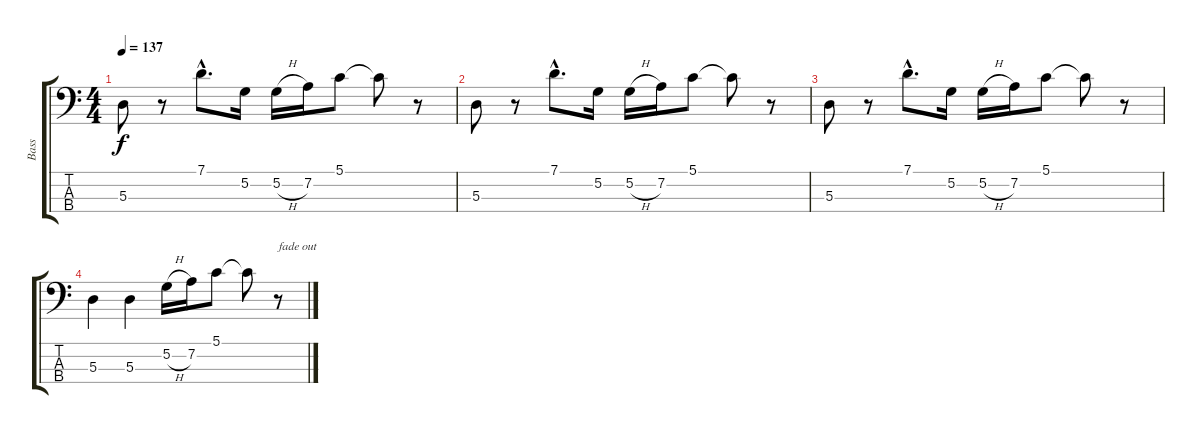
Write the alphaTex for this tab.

\track ("Bass" "Bass") {instrument electricbassfinger}
\staff {score tabs}
\tuning (G2 D2 A1 E1) {hide}
\ts (4 4)
\tempo 137
\clef f4
\ks c
5.3.8{dy f} r.8 7.1{hac}.8{d} 5.2.16 5.2{h}.16 7.2.16 5.1.8 5.1{t}.8 r.8 |
5.3.8 r.8 7.1{hac}.8{d} 5.2.16 5.2{h}.16 7.2.16 5.1.8 5.1{t}.8 r.8 |
5.3.8 r.8 7.1{hac}.8{d} 5.2.16 5.2{h}.16 7.2.16 5.1.8 5.1{t}.8 r.8 |
5.3.4 5.3.4 5.2{h}.16 7.2.16 5.1.8 5.1{t}.8 r.8{txt "fade out"}
